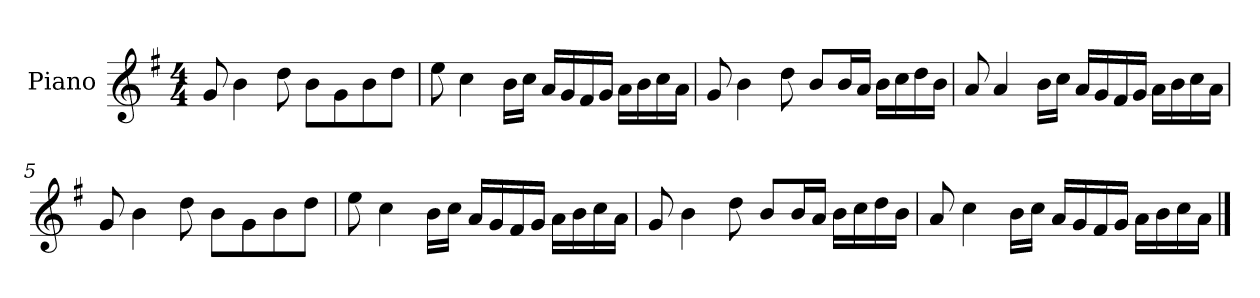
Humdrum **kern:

**kern
*part1
*staff1
*I"Piano
*I'P-no
*clefG2
*k[f#]
*M4/4
*MM90
=1
8g/
4b\
8dd\
8b\L
8g\
8b\
8dd\J
=2
8ee\
4cc\
16b\LL
16cc\JJ
16a/LL
16g/
16f#/
16g/JJ
16a\LL
16b\
16cc\
16a\JJ
=3
8g/
4b\
8dd\
8b/L
16b/L
16a/JJ
16b\LL
16cc\
16dd\
16b\JJ
!!LO:LB:g=z
=4
8a/
4a/
16b\LL
16cc\JJ
16a/LL
16g/
16f#/
16g/JJ
16a\LL
16b\
16cc\
16a\JJ
=5
8g/
4b\
8dd\
8b\L
8g\
8b\
8dd\J
=6
8ee\
4cc\
16b\LL
16cc\JJ
16a/LL
16g/
16f#/
16g/JJ
16a\LL
16b\
16cc\
16a\JJ
=7
8g/
4b\
8dd\
8b/L
16b/L
16a/JJ
16b\LL
16cc\
16dd\
16b\JJ
!!LO:LB:g=z
=8
8a/
4cc\
16b\LL
16cc\JJ
16a/LL
16g/
16f#/
16g/JJ
16a\LL
16b\
16cc\
16a\JJ
==
*-
